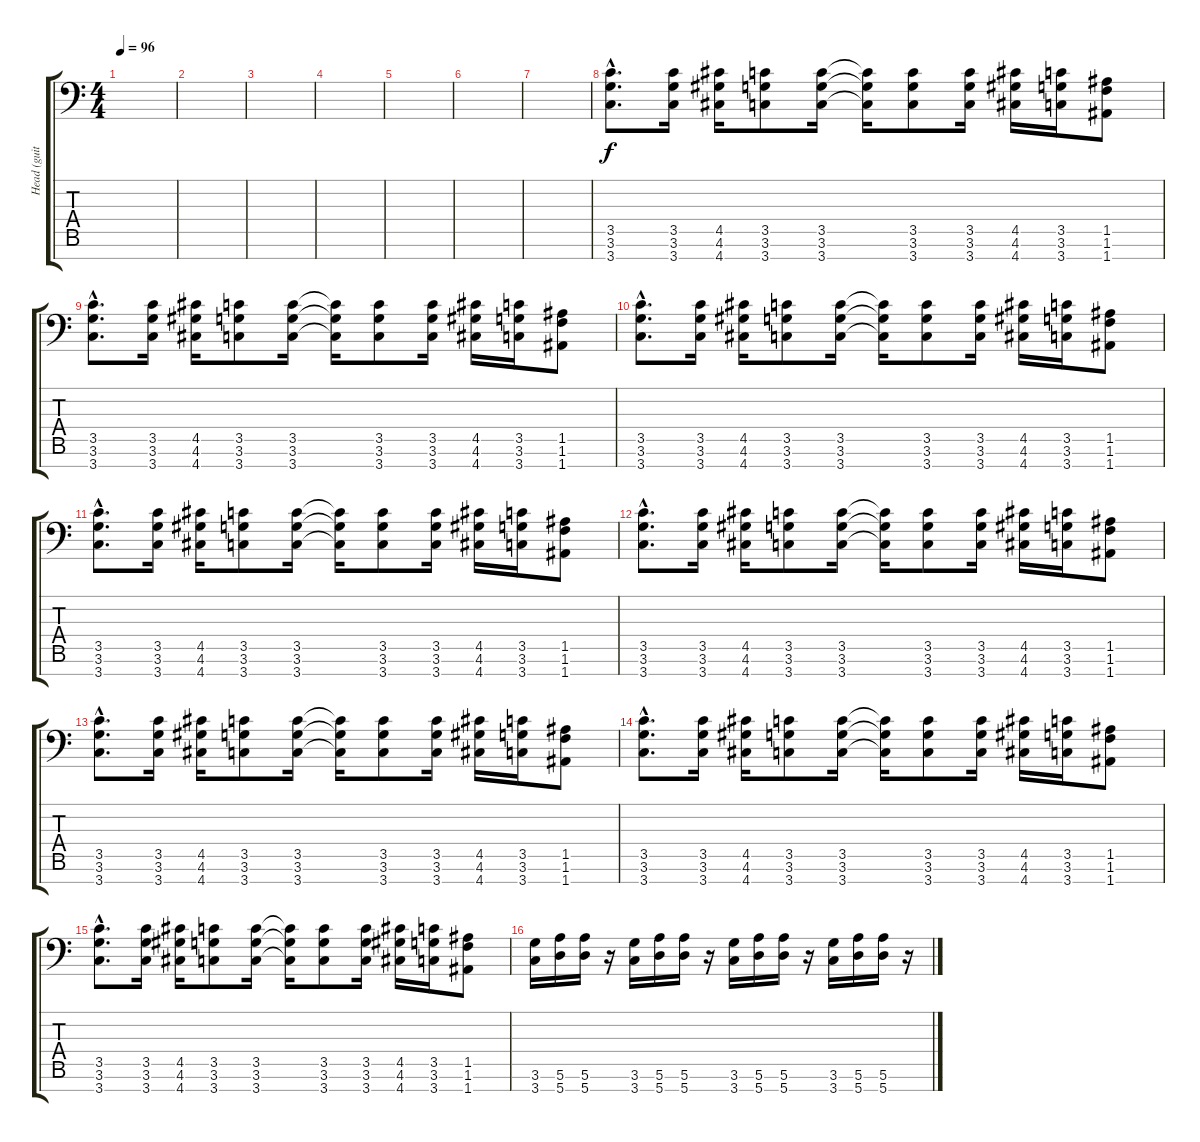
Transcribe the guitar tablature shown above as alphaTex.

\track ("Head (guitar 2)" "Head (guit") {instrument distortionguitar}
\staff {score tabs}
\tuning (E4 B3 G3 D3 A2 E2 A1) {hide}
\ts (4 4)
\tempo 96
\clef f4
\ks c
|
|
|
|
|
|
|
(3.5{hac} 3.6{hac} 3.7{hac}).8{d volume 16 instrument distortionguitar} (3.5 3.6 3.7).16 (4.5 4.6 4.7).16 (3.5 3.6 3.7).8 (3.5 3.6 3.7).16 (3.5{t} 3.6{t} 3.7{t}).16 (3.5 3.6 3.7).8 (3.5 3.6 3.7).16 (4.5 4.6 4.7).16 (3.5 3.6 3.7).16 (1.5 1.6 1.7).8 |
(3.5{hac} 3.6{hac} 3.7{hac}).8{d} (3.5 3.6 3.7).16 (4.5 4.6 4.7).16 (3.5 3.6 3.7).8 (3.5 3.6 3.7).16 (3.5{t} 3.6{t} 3.7{t}).16 (3.5 3.6 3.7).8 (3.5 3.6 3.7).16 (4.5 4.6 4.7).16 (3.5 3.6 3.7).16 (1.5 1.6 1.7).8 |
(3.5{hac} 3.6{hac} 3.7{hac}).8{d} (3.5 3.6 3.7).16 (4.5 4.6 4.7).16 (3.5 3.6 3.7).8 (3.5 3.6 3.7).16 (3.5{t} 3.6{t} 3.7{t}).16 (3.5 3.6 3.7).8 (3.5 3.6 3.7).16 (4.5 4.6 4.7).16 (3.5 3.6 3.7).16 (1.5 1.6 1.7).8 |
(3.5{hac} 3.6{hac} 3.7{hac}).8{d} (3.5 3.6 3.7).16 (4.5 4.6 4.7).16 (3.5 3.6 3.7).8 (3.5 3.6 3.7).16 (3.5{t} 3.6{t} 3.7{t}).16 (3.5 3.6 3.7).8 (3.5 3.6 3.7).16 (4.5 4.6 4.7).16 (3.5 3.6 3.7).16 (1.5 1.6 1.7).8 |
(3.5{hac} 3.6{hac} 3.7{hac}).8{d} (3.5 3.6 3.7).16 (4.5 4.6 4.7).16 (3.5 3.6 3.7).8 (3.5 3.6 3.7).16 (3.5{t} 3.6{t} 3.7{t}).16 (3.5 3.6 3.7).8 (3.5 3.6 3.7).16 (4.5 4.6 4.7).16 (3.5 3.6 3.7).16 (1.5 1.6 1.7).8 |
(3.5{hac} 3.6{hac} 3.7{hac}).8{d} (3.5 3.6 3.7).16 (4.5 4.6 4.7).16 (3.5 3.6 3.7).8 (3.5 3.6 3.7).16 (3.5{t} 3.6{t} 3.7{t}).16 (3.5 3.6 3.7).8 (3.5 3.6 3.7).16 (4.5 4.6 4.7).16 (3.5 3.6 3.7).16 (1.5 1.6 1.7).8 |
(3.5{hac} 3.6{hac} 3.7{hac}).8{d} (3.5 3.6 3.7).16 (4.5 4.6 4.7).16 (3.5 3.6 3.7).8 (3.5 3.6 3.7).16 (3.5{t} 3.6{t} 3.7{t}).16 (3.5 3.6 3.7).8 (3.5 3.6 3.7).16 (4.5 4.6 4.7).16 (3.5 3.6 3.7).16 (1.5 1.6 1.7).8 |
(3.5{hac} 3.6{hac} 3.7{hac}).8{d} (3.5 3.6 3.7).16 (4.5 4.6 4.7).16 (3.5 3.6 3.7).8 (3.5 3.6 3.7).16 (3.5{t} 3.6{t} 3.7{t}).16 (3.5 3.6 3.7).8 (3.5 3.6 3.7).16 (4.5 4.6 4.7).16 (3.5 3.6 3.7).16 (1.5 1.6 1.7).8 |
(3.6 3.7).16 (5.6 5.7).16 (5.6 5.7).16 r.16 (3.6 3.7).16 (5.6 5.7).16 (5.6 5.7).16 r.16 (3.6 3.7).16 (5.6 5.7).16 (5.6 5.7).16 r.16 (3.6 3.7).16 (5.6 5.7).16 (5.6 5.7).16 r.16
